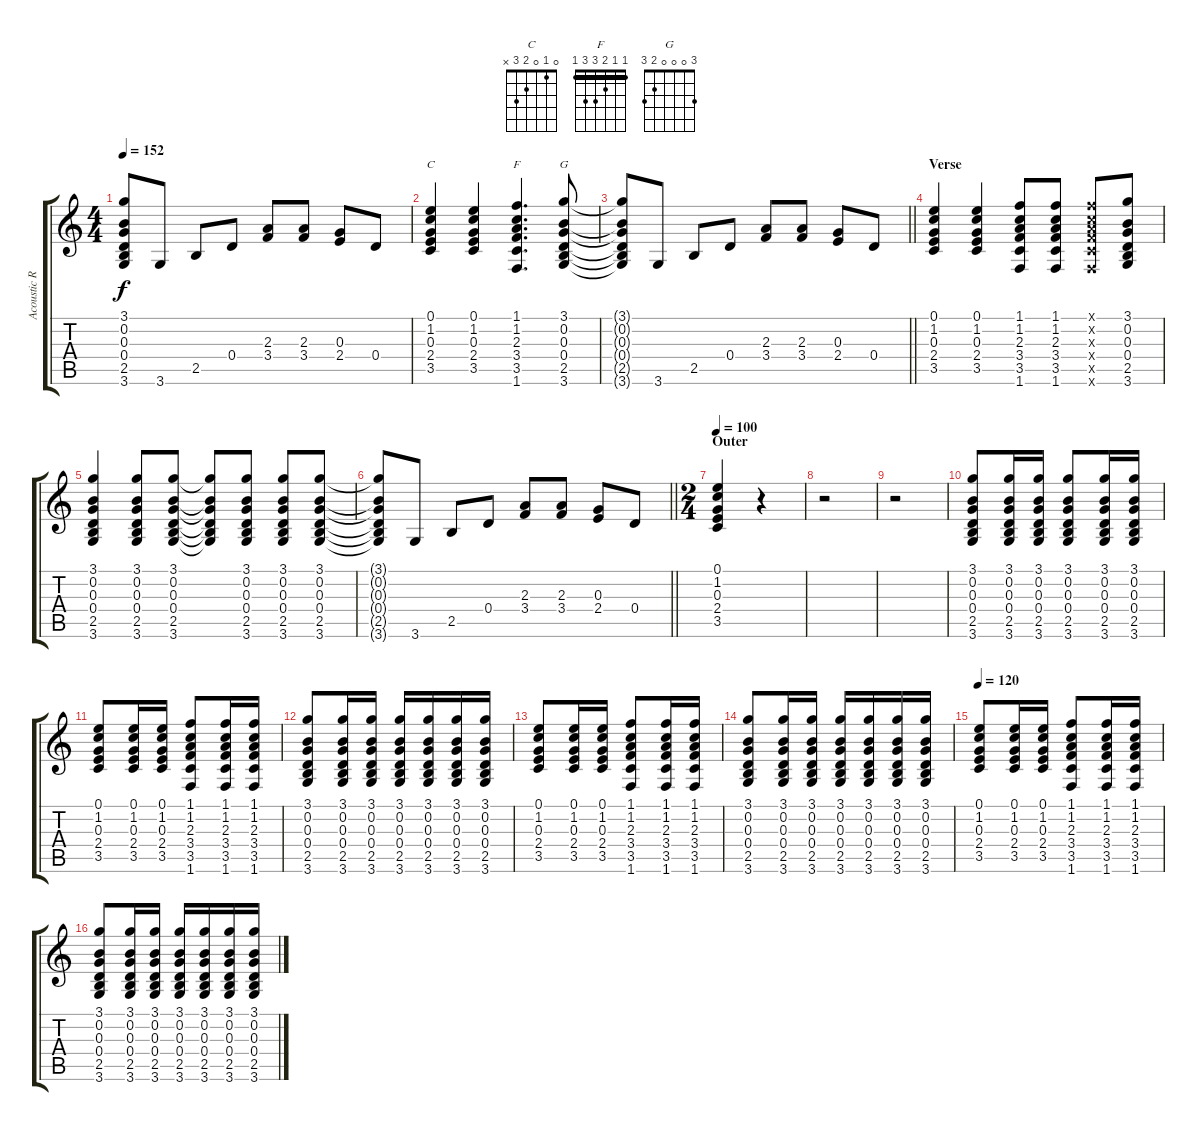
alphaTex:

\track ("Acoustic Rythem" "Acoustic R") {instrument acousticguitarnylon}
\staff {score tabs}
\tuning (E4 B3 G3 D3 A2 E2) {hide}
\chord ("C" 0 1 0 2 3 x)
\chord ("F" 1 1 2 3 3 1) {barre 1}
\chord ("G" 3 0 0 0 2 3)
\ts (4 4)
\tempo 152
\clef g2
\ks c
(3.1{t} 0.2{t} 0.3{t} 0.4{t} 2.5{t} 3.6{t}).8{dy f} 3.6.8 2.5.8 0.4.8 (2.3 3.4).8 (2.3 3.4).8 (0.3 2.4).8 0.4.8 |
(0.1 1.2 0.3 2.4 3.5).4{ch "C"} (0.1 1.2 0.3 2.4 3.5).4 (1.1 1.2 2.3 3.4 3.5 1.6).4{d ch "F"} (3.1 0.2 0.3 0.4 2.5 3.6).8{ch "G"} |
\barLineRight lightlight
(3.1{t} 0.2{t} 0.3{t} 0.4{t} 2.5{t} 3.6{t}).8 3.6.8 2.5.8 0.4.8 (2.3 3.4).8 (2.3 3.4).8 (0.3 2.4).8 0.4.8 |
\section ("" "Verse")
(0.1 1.2 0.3 2.4 3.5).4 (0.1 1.2 0.3 2.4 3.5).4 (1.1 1.2 2.3 3.4 3.5 1.6).8 (1.1 1.2 2.3 3.4 3.5 1.6).8 (1.1{x} 1.2{x} 2.3{x} 3.4{x} 3.5{x} 1.6{x}).8 (3.1 0.2 0.3 0.4 2.5 3.6).8 |
(3.1 0.2 0.3 0.4 2.5 3.6).4 (3.1 0.2 0.3 0.4 2.5 3.6).8 (3.1 0.2 0.3 0.4 2.5 3.6).8 (3.1{t} 0.2{t} 0.3{t} 0.4{t} 2.5{t} 3.6{t}).8 (3.1 0.2 0.3 0.4 2.5 3.6).8 (3.1 0.2 0.3 0.4 2.5 3.6).8 (3.1 0.2 0.3 0.4 2.5 3.6).8 |
\barLineRight lightlight
(3.1{t} 0.2{t} 0.3{t} 0.4{t} 2.5{t} 3.6{t}).8 3.6.8 2.5.8 0.4.8 (2.3 3.4).8 (2.3 3.4).8 (0.3 2.4).8 0.4.8 |
\ts (2 4)
\section ("" "Outer")
\tempo 100
(0.1 1.2 0.3 2.4 3.5).4{volume 13} r.4 |
r.2 |
r.2 |
(3.1 0.2 0.3 0.4 2.5 3.6).8 (3.1 0.2 0.3 0.4 2.5 3.6).16 (3.1 0.2 0.3 0.4 2.5 3.6).16 (3.1 0.2 0.3 0.4 2.5 3.6).8 (3.1 0.2 0.3 0.4 2.5 3.6).16 (3.1 0.2 0.3 0.4 2.5 3.6).16 |
(0.1 1.2 0.3 2.4 3.5).8 (0.1 1.2 0.3 2.4 3.5).16 (0.1 1.2 0.3 2.4 3.5).16 (1.1 1.2 2.3 3.4 3.5 1.6).8 (1.1 1.2 2.3 3.4 3.5 1.6).16 (1.1 1.2 2.3 3.4 3.5 1.6).16 |
(3.1 0.2 0.3 0.4 2.5 3.6).8 (3.1 0.2 0.3 0.4 2.5 3.6).16 (3.1 0.2 0.3 0.4 2.5 3.6).16 (3.1 0.2 0.3 0.4 2.5 3.6).16 (3.1 0.2 0.3 0.4 2.5 3.6).16 (3.1 0.2 0.3 0.4 2.5 3.6).16 (3.1 0.2 0.3 0.4 2.5 3.6).16 |
(0.1 1.2 0.3 2.4 3.5).8 (0.1 1.2 0.3 2.4 3.5).16 (0.1 1.2 0.3 2.4 3.5).16 (1.1 1.2 2.3 3.4 3.5 1.6).8 (1.1 1.2 2.3 3.4 3.5 1.6).16 (1.1 1.2 2.3 3.4 3.5 1.6).16 |
(3.1 0.2 0.3 0.4 2.5 3.6).8 (3.1 0.2 0.3 0.4 2.5 3.6).16 (3.1 0.2 0.3 0.4 2.5 3.6).16 (3.1 0.2 0.3 0.4 2.5 3.6).16 (3.1 0.2 0.3 0.4 2.5 3.6).16 (3.1 0.2 0.3 0.4 2.5 3.6).16 (3.1 0.2 0.3 0.4 2.5 3.6).16 |
\tempo 120
(0.1 1.2 0.3 2.4 3.5).8 (0.1 1.2 0.3 2.4 3.5).16 (0.1 1.2 0.3 2.4 3.5).16 (1.1 1.2 2.3 3.4 3.5 1.6).8 (1.1 1.2 2.3 3.4 3.5 1.6).16 (1.1 1.2 2.3 3.4 3.5 1.6).16 |
(3.1 0.2 0.3 0.4 2.5 3.6).8 (3.1 0.2 0.3 0.4 2.5 3.6).16 (3.1 0.2 0.3 0.4 2.5 3.6).16 (3.1 0.2 0.3 0.4 2.5 3.6).16 (3.1 0.2 0.3 0.4 2.5 3.6).16 (3.1 0.2 0.3 0.4 2.5 3.6).16 (3.1 0.2 0.3 0.4 2.5 3.6).16
